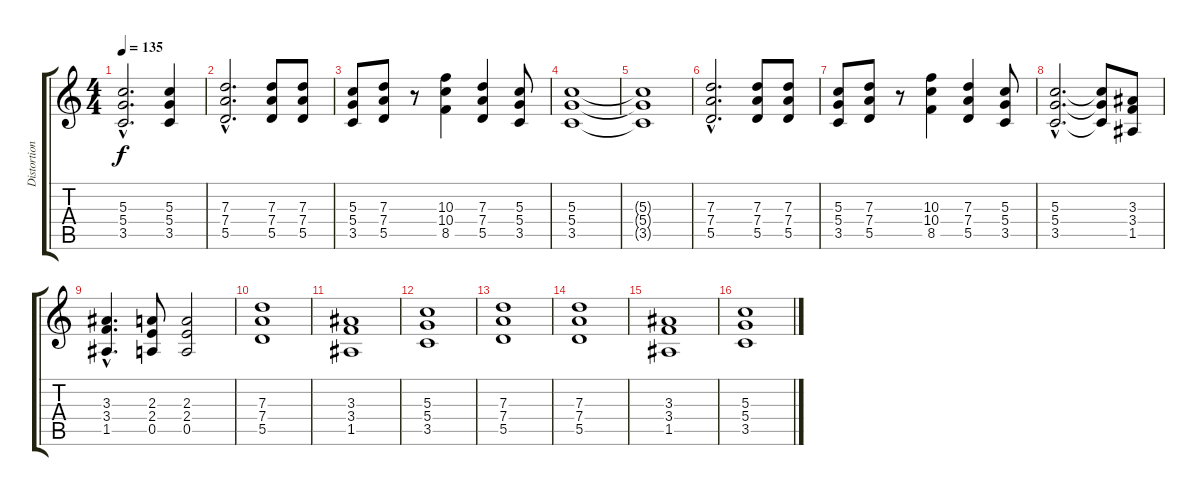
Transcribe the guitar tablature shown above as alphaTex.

\track ("Distortion Guitar" "Distortion") {instrument distortionguitar}
\staff {score tabs}
\tuning (E4 B3 G3 D3 A2 E2) {hide}
\ts (4 4)
\tempo 135
\clef g2
\ks c
(5.3{hac} 5.4{hac} 3.5{hac}).2{d dy f} (5.3 5.4 3.5).4 |
(7.3{hac} 7.4{hac} 5.5{hac}).2{d} (7.3 7.4 5.5).8 (7.3 7.4 5.5).8 |
(5.3 5.4 3.5).8 (7.3 7.4 5.5).8 r.8 (10.3 10.4 8.5).4 (7.3 7.4 5.5).4 (5.3 5.4 3.5).8 |
(5.3 5.4 3.5).1 |
(5.3{t} 5.4{t} 3.5{t}).1 |
(7.3{hac} 7.4{hac} 5.5{hac}).2{d} (7.3 7.4 5.5).8 (7.3 7.4 5.5).8 |
(5.3 5.4 3.5).8 (7.3 7.4 5.5).8 r.8 (10.3 10.4 8.5).4 (7.3 7.4 5.5).4 (5.3 5.4 3.5).8 |
(5.3{hac} 5.4{hac} 3.5{hac}).2{d} (5.3{t} 5.4{t} 3.5{t}).8 (3.3 3.4 1.5).8 |
(3.3{hac} 3.4{hac} 1.5{hac}).4{d} (2.3 2.4 0.5).8 (2.3 2.4 0.5).2 |
(7.3 7.4 5.5).1 |
(3.3 3.4 1.5).1 |
(5.3 5.4 3.5).1 |
(7.3 7.4 5.5).1 |
(7.3 7.4 5.5).1 |
(3.3 3.4 1.5).1 |
(5.3 5.4 3.5).1
